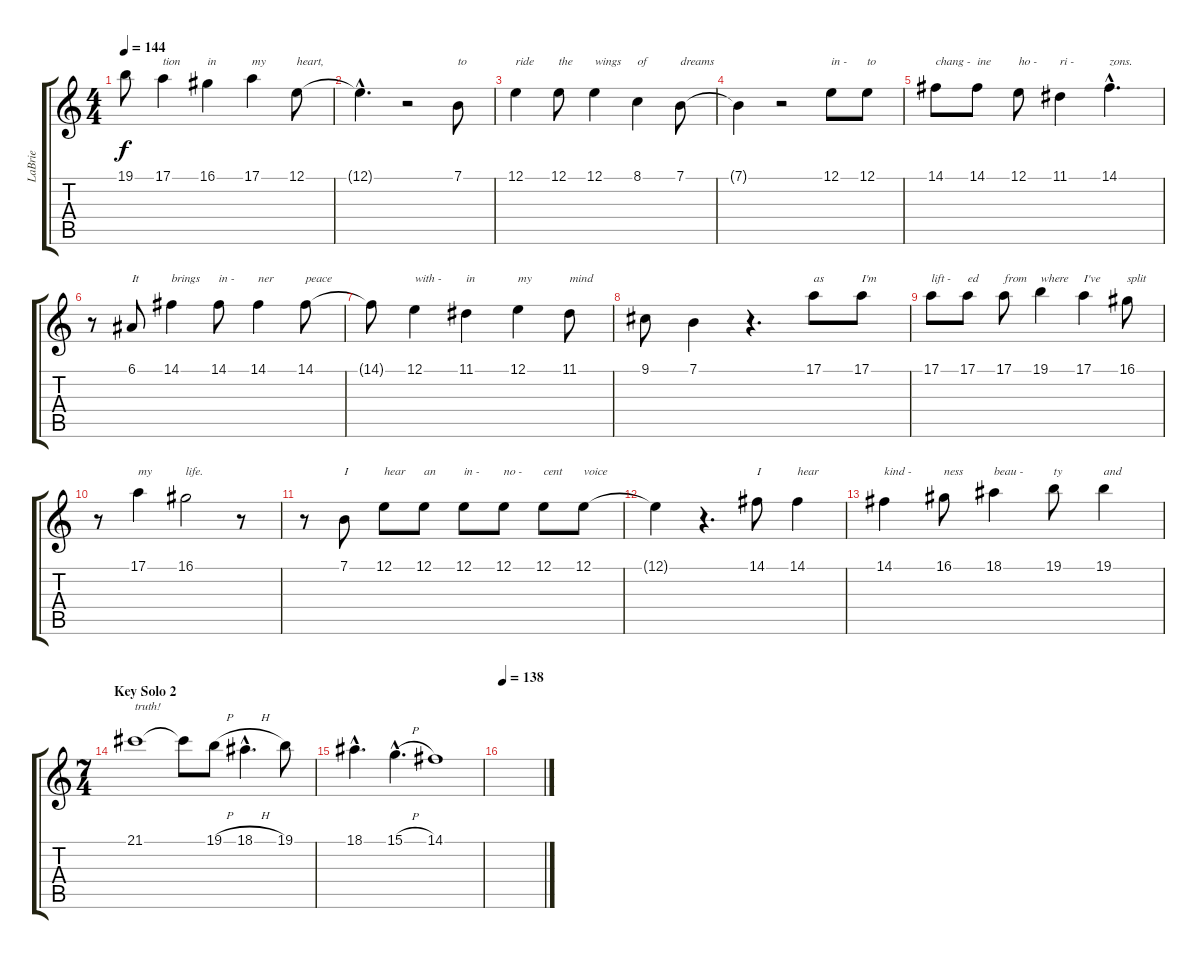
\track ("LaBrie" "LaBrie") {instrument tenorsax}
\staff {score tabs}
\tuning (E4 B3 G3 D3 A2 E2) {hide}
\ts (4 4)
\tempo 144
\clef g2
\ks c
19.1{t}.8{dy f} 17.1.4{txt "tion"} 16.1.4{txt "in"} 17.1.4{txt "my"} 12.1.8{txt "heart,"} |
12.1{hac t}.4{d} r.2 7.1.8{txt "to"} |
12.1.4{txt "ride"} 12.1.8{txt "the"} 12.1.4{txt "wings"} 8.1.4{txt "of"} 7.1.8{txt "dreams"} |
7.1{t}.4 r.2 12.1.8{txt "in -"} 12.1.8{txt "to"} |
14.1.8{txt "chang -"} 14.1.8{txt "ine"} 12.1.8{txt "ho -"} 11.1.4{txt "ri -"} 14.1{hac}.4{d txt "zons."} |
r.8 6.1.8{txt "It"} 14.1.4{txt "brings"} 14.1.8{txt "in -"} 14.1.4{txt "ner"} 14.1.8{txt "peace"} |
14.1{t}.8 12.1.4{txt "with -"} 11.1.4{txt "in"} 12.1.4{txt "my"} 11.1.8{txt "mind"} |
9.1.8 7.1.4 r.4{d} 17.1.8{txt "as"} 17.1.8{txt "I'm"} |
17.1.8{txt "lift -"} 17.1.8{txt "ed"} 17.1.8{txt "from"} 19.1.4{txt "where"} 17.1.4{txt "I've"} 16.1.8{txt "split"} |
r.8 17.1.4{txt "my"} 16.1.2{txt "life."} r.8 |
r.8 7.1.8{txt "I"} 12.1.8{txt "hear"} 12.1.8{txt "an"} 12.1.8{txt "in -"} 12.1.8{txt "no -"} 12.1.8{txt "cent"} 12.1.8{txt "voice"} |
12.1{t}.4 r.4{d} 14.1.8{txt "I"} 14.1.4{txt "hear"} |
14.1.4{txt "kind -"} 16.1.8{txt "ness"} 18.1.4{txt "beau -"} 19.1.8{txt "ty"} 19.1.4{txt "and"} |
\ts (7 4)
\section ("" "Key Solo 2")
21.1.1{txt "truth!"} 21.1{t}.8 19.1{h}.8 18.1{h hac}.4{d} 19.1.8 |
18.1{hac}.4{d} 15.1{h hac}.4{d} 14.1.1 |
\tempo 138
